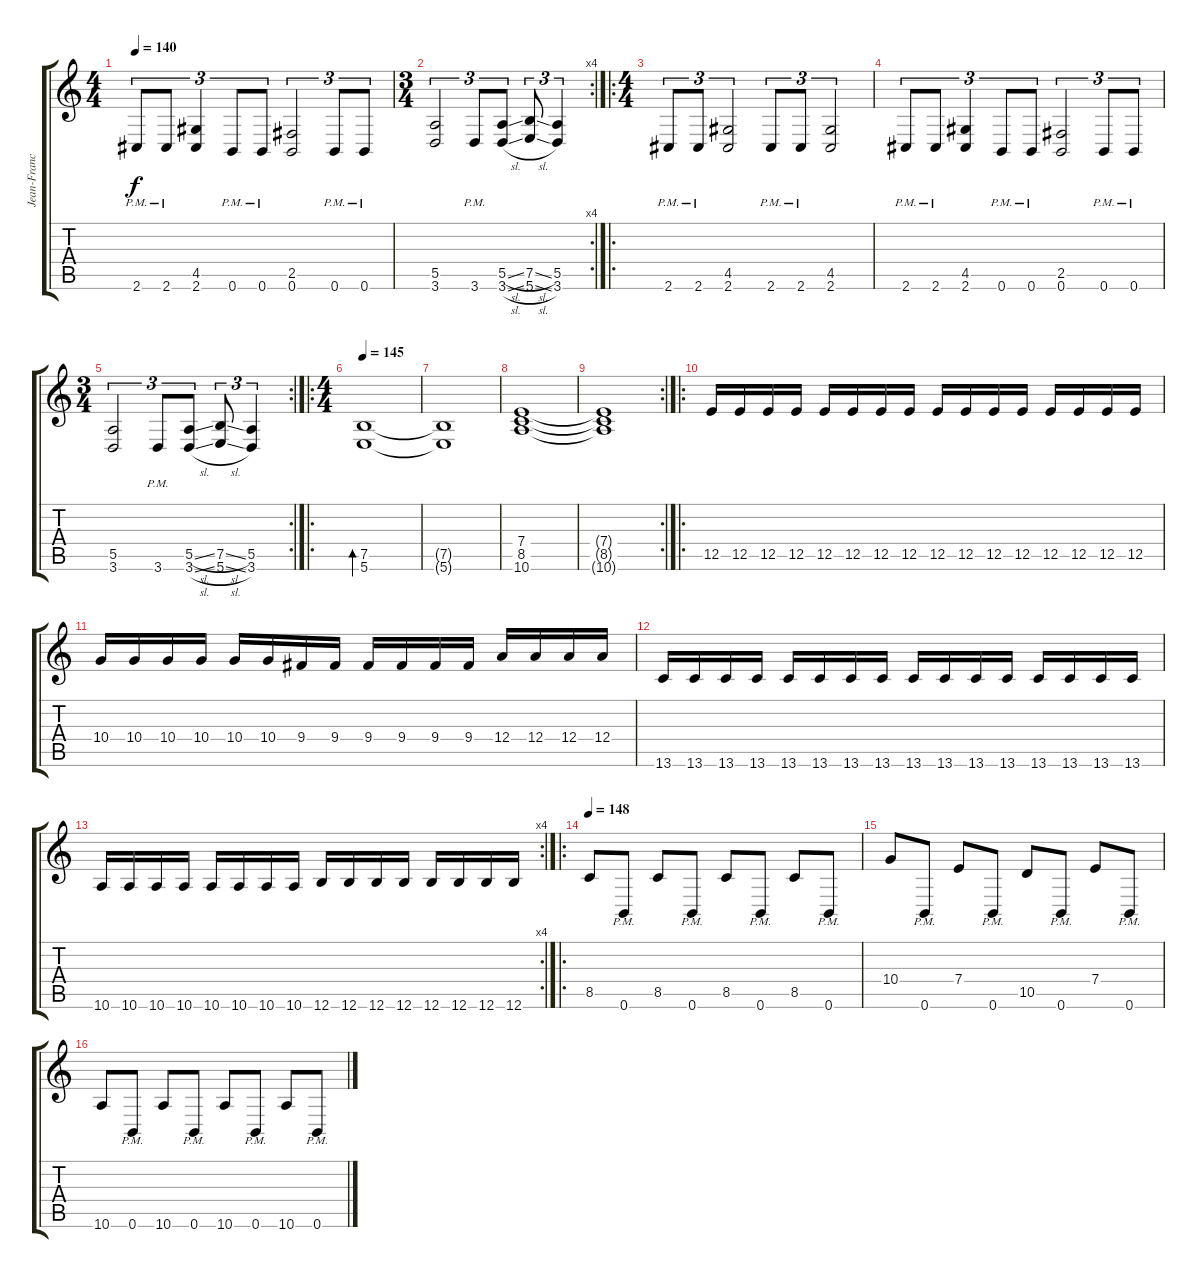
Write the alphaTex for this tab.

\track ("Jean-Francois Dagenais (Rhythm)" "Jean-Franc") {instrument distortionguitar}
\staff {score tabs}
\tuning (B3 Gb3 D3 A2 E2 B1) {hide}
\ts (4 4)
\tempo 140
\clef g2
\ks c
2.6{pm}.8{tu (3 2) dy f} 2.6{pm}.8{tu (3 2)} (4.5 2.6).4{tu (3 2)} 0.6{pm}.8{tu (3 2)} 0.6{pm}.8{tu (3 2)} (2.5 0.6).2{tu (3 2)} 0.6{pm}.8{tu (3 2)} 0.6{pm}.8{tu (3 2)} |
\rc 4
\ts (3 4)
(5.5 3.6).2{tu (3 2)} 3.6{pm}.8{tu (3 2)} (5.5{sl} 3.6{sl}).8{tu (3 2)} (7.5{sl} 5.6{sl}).8{tu (3 2)} (5.5 3.6).4{tu (3 2)} |
\ro
\ts (4 4)
2.6{pm}.8{tu (3 2)} 2.6{pm}.8{tu (3 2)} (4.5 2.6).2{tu (3 2)} 2.6{pm}.8{tu (3 2)} 2.6{pm}.8{tu (3 2)} (4.5 2.6).2{tu (3 2)} |
2.6{pm}.8{tu (3 2)} 2.6{pm}.8{tu (3 2)} (4.5 2.6).4{tu (3 2)} 0.6{pm}.8{tu (3 2)} 0.6{pm}.8{tu (3 2)} (2.5 0.6).2{tu (3 2)} 0.6{pm}.8{tu (3 2)} 0.6{pm}.8{tu (3 2)} |
\rc 2
\ts (3 4)
(5.5 3.6).2{tu (3 2)} 3.6{pm}.8{tu (3 2)} (5.5{sl} 3.6{sl}).8{tu (3 2)} (7.5{sl} 5.6{sl}).8{tu (3 2)} (5.5 3.6).4{tu (3 2)} |
\ro
\ts (4 4)
\tempo 145
(7.5 5.6).1{bd 480} |
(7.5{t} 5.6{t}).1 |
(7.4 8.5 10.6).1 |
\rc 2
(7.4{t} 8.5{t} 10.6{t}).1 |
\ro
12.5.16 12.5.16 12.5.16 12.5.16 12.5.16 12.5.16 12.5.16 12.5.16 12.5.16 12.5.16 12.5.16 12.5.16 12.5.16 12.5.16 12.5.16 12.5.16 |
10.4.16 10.4.16 10.4.16 10.4.16 10.4.16 10.4.16 9.4.16 9.4.16 9.4.16 9.4.16 9.4.16 9.4.16 12.4.16 12.4.16 12.4.16 12.4.16 |
13.6.16 13.6.16 13.6.16 13.6.16 13.6.16 13.6.16 13.6.16 13.6.16 13.6.16 13.6.16 13.6.16 13.6.16 13.6.16 13.6.16 13.6.16 13.6.16 |
\rc 4
10.6.16 10.6.16 10.6.16 10.6.16 10.6.16 10.6.16 10.6.16 10.6.16 12.6.16 12.6.16 12.6.16 12.6.16 12.6.16 12.6.16 12.6.16 12.6.16 |
\ro
\tempo 148
8.5.8 0.6{pm}.8 8.5.8 0.6{pm}.8 8.5.8 0.6{pm}.8 8.5.8 0.6{pm}.8 |
10.4.8 0.6{pm}.8 7.4.8 0.6{pm}.8 10.5.8 0.6{pm}.8 7.4.8 0.6{pm}.8 |
10.6.8 0.6{pm}.8 10.6.8 0.6{pm}.8 10.6.8 0.6{pm}.8 10.6.8 0.6{pm}.8
